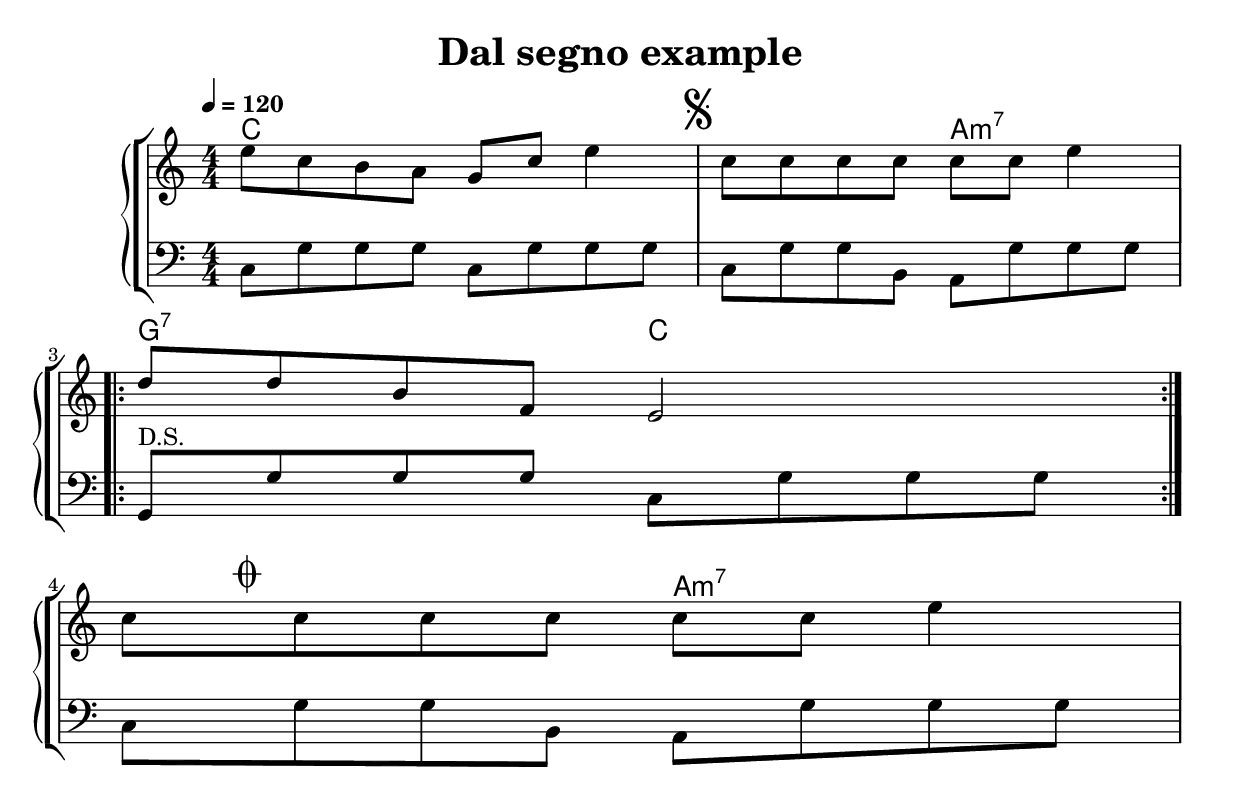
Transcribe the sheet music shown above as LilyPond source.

\version "2.19.83"

% Comment or adapt next line as needed (default is 20)
#(set-global-staff-size 20.8571)

\header {
  title              = "Dal segno example"
  subtitle           = ""
  rights             = ""
  software           =
  \markup {
    \column {
      "soundnotation"
      "Dolet 6.6"
    }
  }
  
  encodingDate       = "2019-05-15"
}

\paper {
  paper-height                   = 297\mm
  paper-width                    = 210\mm
  
  %left-margin                    = 0\mm
  %right-margin                   = 0\mm
  %top-margin                     = 0\mm
  %bottom-margin                  = 0\mm
  
  %horizontal-shift               = 0.0\mm
  %indent                         = 0.0\mm
  %short-indent                   = 0.0\mm
  
  %markup-system-spacing.padding  = 0.0\mm
  %between-system-space           = 0.0\mm
  %page-top-space                 = 0.0\mm
  
  %page-count                     = -1
  %system-count                   = -1
  
  oddHeaderMarkup                = ""
  evenHeaderMarkup               = ""
  oddFooterMarkup                = ""
  evenFooterMarkup               = ""
}

\layout {
  \context {
    \Score
    autoBeaming = ##f % to display tuplets brackets
  }
  \context {
    \Voice
  }
}

% Pick your choice from the next two lines as needed
myBreak = { \break }
%myBreak = { }

% Pick your choice from the next two lines as needed
myPageBreak = { \pageBreak }
%myPageBreak = { }

Part_POne_HARMONY_Staff_Voice_Eleven_HARMONY = \chordmode {
  \language "nederlands"
  \key c \major
  \numericTimeSignature \time 4/4
  c8:5.3 s%{44%}2.. | % 2
  \barNumberCheck #2
  s%{44%}2 a8:m7 s%{44%}4. | % 3
  \barNumberCheck #3
  g8:7 s%{44%}4. c2:5.3 | % 4
  \barNumberCheck #4
  s%{44%}2 a8:m7 s%{44%}4. | % 1
  \barNumberCheck #5
}

Part_POne_Staff_One_Voice_One = \absolute {
  \language "nederlands"
  
  \repeat volta 2 {
    \key c \major
    \numericTimeSignature \time 4/4
    
    \clef "treble"
    \tempo \markup {
      \concat {
         \smaller \general-align #Y #DOWN \note #"4" #UP
        " = "
        120
      }
    }
    e''8 [ c'' b' a' ] g' [ c'' ] e''4 | % 2
    \barNumberCheck #2
    \mark \markup { \musicglyph #"scripts.segno" }
    c''8 [ c'' c'' c'' ] c'' [ c'' ] e''4 | % 3
    \barNumberCheck #3
    \bar ".|:" \myBreak | % 3
    
    d''8 [ d'' b' f' ] e'2 | % 4
    \barNumberCheck #4
  
  }
  
  \myBreak | % 4
  
  c''8 [ \mark \markup { \musicglyph #"scripts.coda" }
  c'' c'' c'' ] c'' [ c'' ] e''4
  \bar "|."
  \bar ".|:" | % 1
  \barNumberCheck #5
}

Part_POne_Staff_Two_Voice_Five = \absolute {
  \language "nederlands"
  \key c \major
  \numericTimeSignature \time 4/4
  
  \clef "bass"
  c8 [ g g g ] c [ g g g ] | % 2
  \barNumberCheck #2
  c8 [ g g b, ] a, [ g g g ] | % 3
  \barNumberCheck #3
  
  \repeat volta 2 {
    \bar ".|:" g,8 ^\markup { "D.S." } [ g g g ] c [ g g g ] | % 4
    \barNumberCheck #4
  
  }
  
  c8 [ g g b, ] a, [ g g g ]
  \bar "|."
  \bar ".|:" | % 5
  \barNumberCheck #5
}

\book {
  \header {
  }
  
  \score {
    <<
      \new StaffGroup
      \with {
      }
       <<
      
      \new PianoStaff
      \with {
      }
      <<
      \context ChordNames = "Part_POne_HARMONY_Staff_Voice_Eleven_HARMONY"
      \Part_POne_HARMONY_Staff_Voice_Eleven_HARMONY
      
      \new Staff = "Part_POne_Staff_One"
      \with {
      }
      <<
        \context Voice = "Part_POne_Staff_One_Voice_One" <<
          \Part_POne_Staff_One_Voice_One
        >>
      >>
      
      \new Staff = "Part_POne_Staff_Two"
      \with {
      }
      <<
        \context Voice = "Part_POne_Staff_Two_Voice_Five" <<
          \Part_POne_Staff_Two_Voice_Five
        >>
      >>
      
      >>
      >>
      
    >>
    
    \layout {
      \context {
        \Score
        autoBeaming = ##f % to display tuplets brackets
      }
      \context {
        \Voice
      }
    }
    
    \midi {
      \tempo 4 = 90
    }
  }
  
  \paper {
    paper-height                   = 297\mm
    paper-width                    = 210\mm
    
    %left-margin                    = 0\mm
    %right-margin                   = 0\mm
    %top-margin                     = 0\mm
    %bottom-margin                  = 0\mm
    
    %horizontal-shift               = 0.0\mm
    %indent                         = 0.0\mm
    %short-indent                   = 0.0\mm
    
    %markup-system-spacing.padding  = 0.0\mm
    %between-system-space           = 0.0\mm
    %page-top-space                 = 0.0\mm
    
    %page-count                     = -1
    %system-count                   = -1
    
    oddHeaderMarkup                = ""
    evenHeaderMarkup               = ""
    oddFooterMarkup                = ""
    evenFooterMarkup               = ""
  }
  
}

